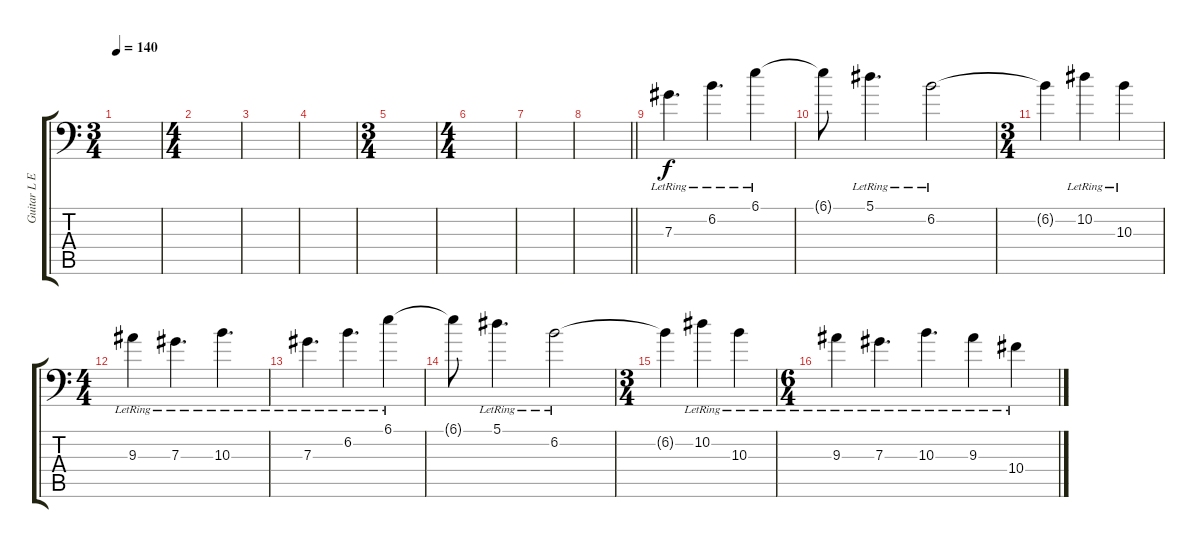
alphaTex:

\track ("Guitar L Extra" "Guitar L E") {instrument electricguitarjazz}
\staff {score tabs}
\tuning (Bb3 F3 Db3 Ab2 Eb2 Ab1) {hide}
\ts (3 4)
\tempo 140
\clef f4
\ks c
|
\ts (4 4)
|
|
|
\ts (3 4)
|
\ts (4 4)
|
|
\barLineRight lightlight
|
7.3{lr}.4{d volume 11 balance 8 instrument electricguitarjazz} 6.2{lr}.4{d} 6.1{lr}.4 |
6.1{t}.8 5.1{lr}.4{d} 6.2{lr}.2 |
\ts (3 4)
6.2{t}.4 10.2{lr}.4 10.3{lr}.4 |
\ts (4 4)
9.3{lr}.4 7.3{lr}.4{d} 10.3{lr}.4{d} |
7.3{lr}.4{d} 6.2{lr}.4{d} 6.1{lr}.4 |
6.1{t}.8 5.1{lr}.4{d} 6.2{lr}.2 |
\ts (3 4)
6.2{t}.4 10.2{lr}.4 10.3{lr}.4 |
\ts (6 4)
9.3{lr}.4 7.3{lr}.4{d} 10.3{lr}.4{d} 9.3{lr}.4 10.4{lr}.4
